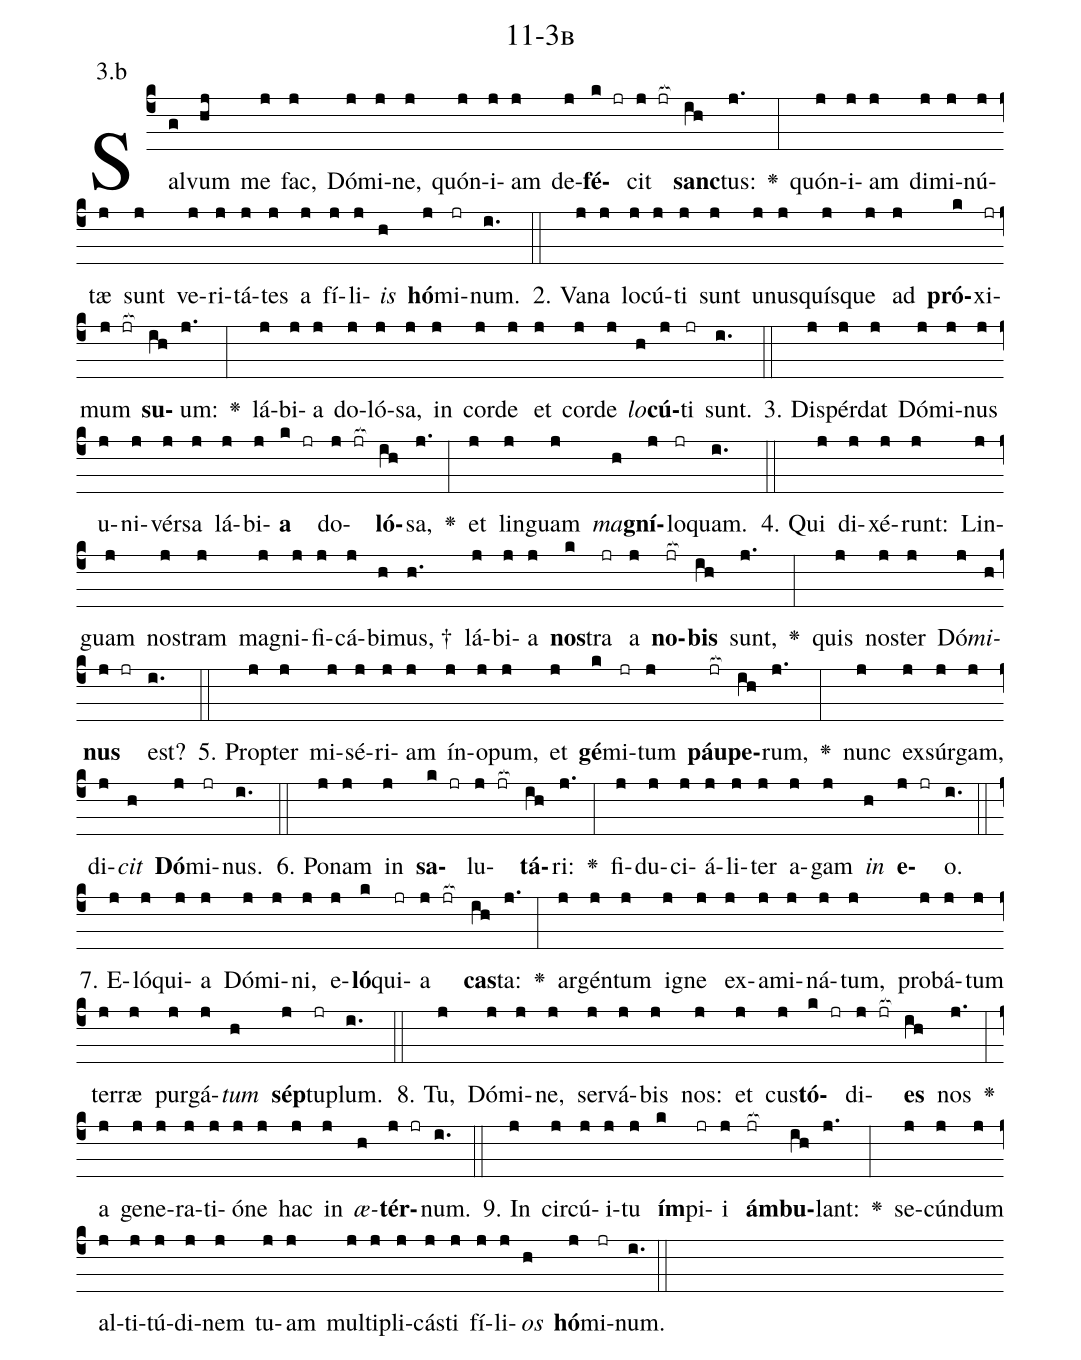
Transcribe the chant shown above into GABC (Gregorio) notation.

name: 11-3b;
annotation: 3.b;
%%
(c4)Sal(g)vum(hj) me(j) fac,(j) Dó(j)mi(j)ne,(j) quón(j)i(j)am(j) de(j)<b>fé</b>(k jr)cit(j jr[ocb:1{]) <b>sanc</b>(ih[ocb:0}])tus:(j.) <v>\greheightstar</v>(:) quón(j)i(j)am(j) di(j)mi(j)nú(j)tæ(j) sunt(j) ve(j)ri(j)tá(j)tes(j) a(j) fí(j)li(j)<i>is</i>(h) <b>hó</b>(j)mi(jr)num.(i.) (::)
2. Va(j)na(j) lo(j)cú(j)ti(j) sunt(j) u(j)nus(j)quís(j)que(j) ad(j) <b>pró</b>(k)xi(jr)mum(j jr[ocb:1{]) <b>su</b>(ih[ocb:0}])um:(j.) <v>\greheightstar</v>(:) lá(j)bi(j)a(j) do(j)ló(j)sa,(j) in(j) cor(j)de(j) et(j) cor(j)de(j) <i>lo</i>(h)<b>cú</b>(j)ti(jr) sunt.(i.) (::)
3. Dis(j)pér(j)dat(j) Dó(j)mi(j)nus(j) u(j)ni(j)vér(j)sa(j) lá(j)bi(j)<b>a</b>(k jr) do(j jr[ocb:1{])<b>ló</b>(ih[ocb:0}])sa,(j.) <v>\greheightstar</v>(:) et(j) lin(j)guam(j) <i>ma</i>(h)<b>gní</b>(j)lo(jr)quam.(i.) (::)
4. Qui(j) di(j)xé(j)runt:(j) Lin(j)guam(j) nos(j)tram(j) ma(j)gni(j)fi(j)cá(j)bi(h)mus, †(h.) lá(j)bi(j)a(j) <b>nos</b>(k)tra(jr) a(j) <b>no</b>(jr[ocb:1{])<b>bis</b>(ih[ocb:0}]) sunt,(j.) <v>\greheightstar</v>(:) quis(j) nos(j)ter(j) Dó(j)<i>mi</i>(h)<b>nus</b>(j jr) est?(i.) (::)
5. Prop(j)ter(j) mi(j)sé(j)ri(j)am(j) ín(j)o(j)pum,(j) et(j) <b>gé</b>(k)mi(jr)tum(j) <b>páu</b>(jr[ocb:1{])<b>pe</b>(ih[ocb:0}])rum,(j.) <v>\greheightstar</v>(:) nunc(j) ex(j)súr(j)gam,(j) di(j)<i>cit</i>(h) <b>Dó</b>(j)mi(jr)nus.(i.) (::)
6. Po(j)nam(j) in(j) <b>sa</b>(k jr)lu(j jr[ocb:1{])<b>tá</b>(ih[ocb:0}])ri:(j.) <v>\greheightstar</v>(:) fi(j)du(j)ci(j)á(j)li(j)ter(j) a(j)gam(j) <i>in</i>(h) <b>e</b>(j jr)o.(i.) (::)
7. E(j)ló(j)qui(j)a(j) Dó(j)mi(j)ni,(j) e(j)<b>ló</b>(k)qui(jr)a(j jr[ocb:1{]) <b>cas</b>(ih[ocb:0}])ta:(j.) <v>\greheightstar</v>(:) ar(j)gén(j)tum(j) i(j)gne(j) ex(j)a(j)mi(j)ná(j)tum,(j) pro(j)bá(j)tum(j) ter(j)ræ(j) pur(j)gá(j)<i>tum</i>(h) <b>sép</b>(j)tu(jr)plum.(i.) (::)
8. Tu,(j) Dó(j)mi(j)ne,(j) ser(j)vá(j)bis(j) nos:(j) et(j) cus(j)<b>tó</b>(k jr)di(j jr[ocb:1{])<b>es</b>(ih[ocb:0}]) nos(j.) <v>\greheightstar</v>(:) a(j) ge(j)ne(j)ra(j)ti(j)ó(j)ne(j) hac(j) in(j) <i>æ</i>(h)<b>tér</b>(j jr)num.(i.) (::)
9. In(j) cir(j)cú(j)i(j)tu(j) <b>ím</b>(k)pi(jr)i(j) <b>ám</b>(jr[ocb:1{])<b>bu</b>(ih[ocb:0}])lant:(j.) <v>\greheightstar</v>(:) se(j)cún(j)dum(j) al(j)ti(j)tú(j)di(j)nem(j) tu(j)am(j) mul(j)ti(j)pli(j)cás(j)ti(j) fí(j)li(j)<i>os</i>(h) <b>hó</b>(j)mi(jr)num.(i.) (::)
